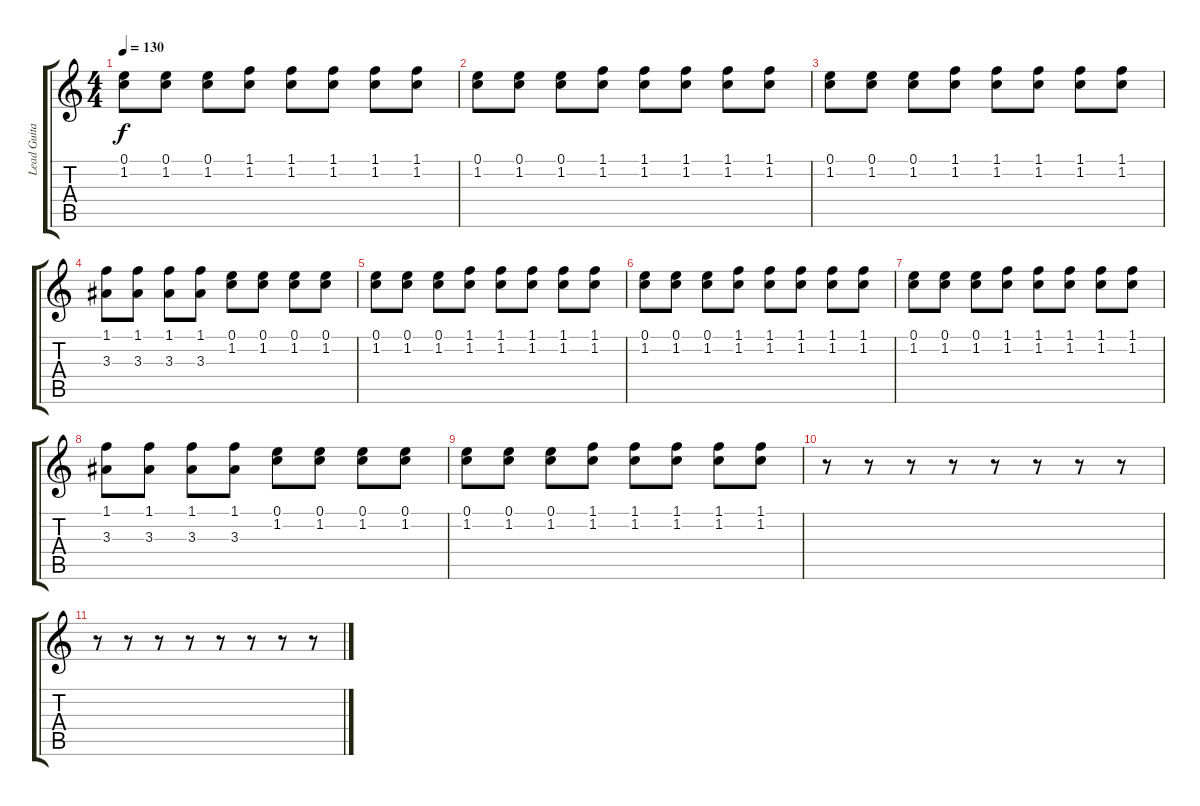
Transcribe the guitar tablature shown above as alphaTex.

\track ("Lead Guitar" "Lead Guita") {instrument electricguitarclean}
\staff {score tabs}
\tuning (E4 B3 G3 D3 A2 E2) {hide}
\ts (4 4)
\tempo 130
\clef g2
\ks c
(0.1 1.2).8{dy f} (0.1 1.2).8 (0.1 1.2).8 (1.1 1.2).8 (1.1 1.2).8 (1.1 1.2).8 (1.1 1.2).8 (1.1 1.2).8 |
(0.1 1.2).8 (0.1 1.2).8 (0.1 1.2).8 (1.1 1.2).8 (1.1 1.2).8 (1.1 1.2).8 (1.1 1.2).8 (1.1 1.2).8 |
(0.1 1.2).8 (0.1 1.2).8 (0.1 1.2).8 (1.1 1.2).8 (1.1 1.2).8 (1.1 1.2).8 (1.1 1.2).8 (1.1 1.2).8 |
(1.1 3.3).8 (1.1 3.3).8 (1.1 3.3).8 (1.1 3.3).8 (0.1 1.2).8 (0.1 1.2).8 (0.1 1.2).8 (0.1 1.2).8 |
(0.1 1.2).8 (0.1 1.2).8 (0.1 1.2).8 (1.1 1.2).8 (1.1 1.2).8 (1.1 1.2).8 (1.1 1.2).8 (1.1 1.2).8 |
(0.1 1.2).8 (0.1 1.2).8 (0.1 1.2).8 (1.1 1.2).8 (1.1 1.2).8 (1.1 1.2).8 (1.1 1.2).8 (1.1 1.2).8 |
(0.1 1.2).8 (0.1 1.2).8 (0.1 1.2).8 (1.1 1.2).8 (1.1 1.2).8 (1.1 1.2).8 (1.1 1.2).8 (1.1 1.2).8 |
(1.1 3.3).8 (1.1 3.3).8 (1.1 3.3).8 (1.1 3.3).8 (0.1 1.2).8 (0.1 1.2).8 (0.1 1.2).8 (0.1 1.2).8 |
(0.1 1.2).8 (0.1 1.2).8 (0.1 1.2).8 (1.1 1.2).8 (1.1 1.2).8 (1.1 1.2).8 (1.1 1.2).8 (1.1 1.2).8 |
r.8 r.8 r.8 r.8 r.8 r.8 r.8 r.8 |
r.8 r.8 r.8 r.8 r.8 r.8 r.8 r.8
